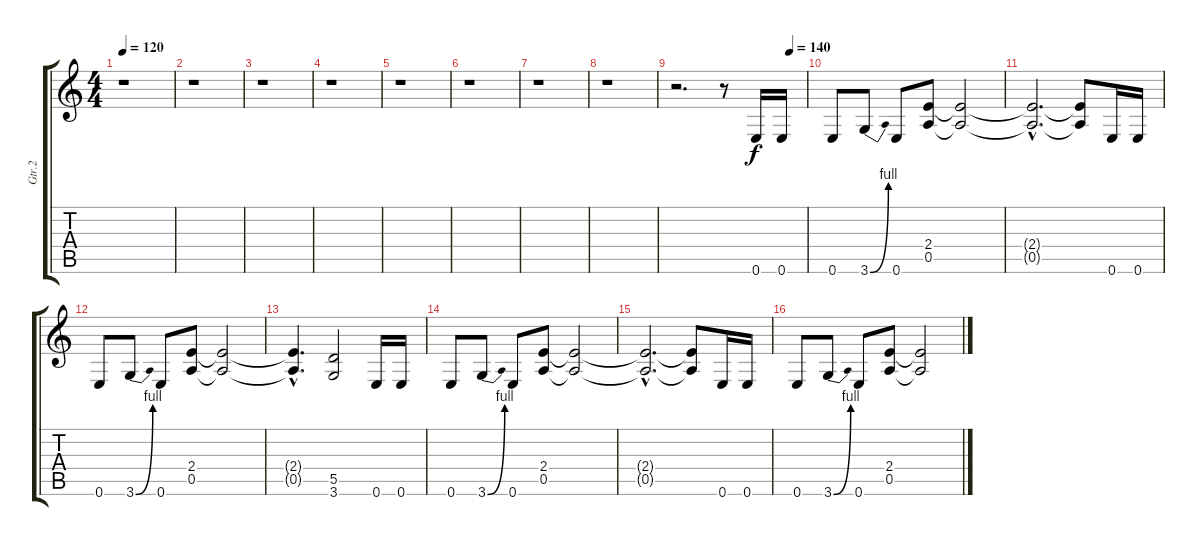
\track ("Gtr.2" "Gtr.2") {instrument overdrivenguitar}
\staff {score tabs}
\tuning (E4 B3 G3 D3 A2 E2) {hide}
\ts (4 4)
\tempo 120
\clef g2
\ks c
r.1{dy f} |
r.1 |
r.1 |
r.1 |
r.1 |
r.1 |
r.1 |
r.1 |
\tempo (140 0.875)
r.2{d} r.8 0.6.16 0.6.16 |
0.6.8 3.6{be (bend 0 0 60 4)}.8 0.6.8 (2.4 0.5).8 (2.4{t} 0.5{t}).2 |
(2.4{hac t} 0.5{hac t}).2{d} (2.4{t} 0.5{t}).8 0.6.16 0.6.16 |
0.6.8 3.6{be (bend 0 0 60 4)}.8 0.6.8 (2.4 0.5).8 (2.4{t} 0.5{t}).2 |
(2.4{hac t} 0.5{hac t}).4{d} (5.5 3.6).2 0.6.16 0.6.16 |
0.6.8 3.6{be (bend 0 0 60 4)}.8 0.6.8 (2.4 0.5).8 (2.4{t} 0.5{t}).2 |
(2.4{hac t} 0.5{hac t}).2{d} (2.4{t} 0.5{t}).8 0.6.16 0.6.16 |
0.6.8 3.6{be (bend 0 0 60 4)}.8 0.6.8 (2.4 0.5).8 (2.4{t} 0.5{t}).2
